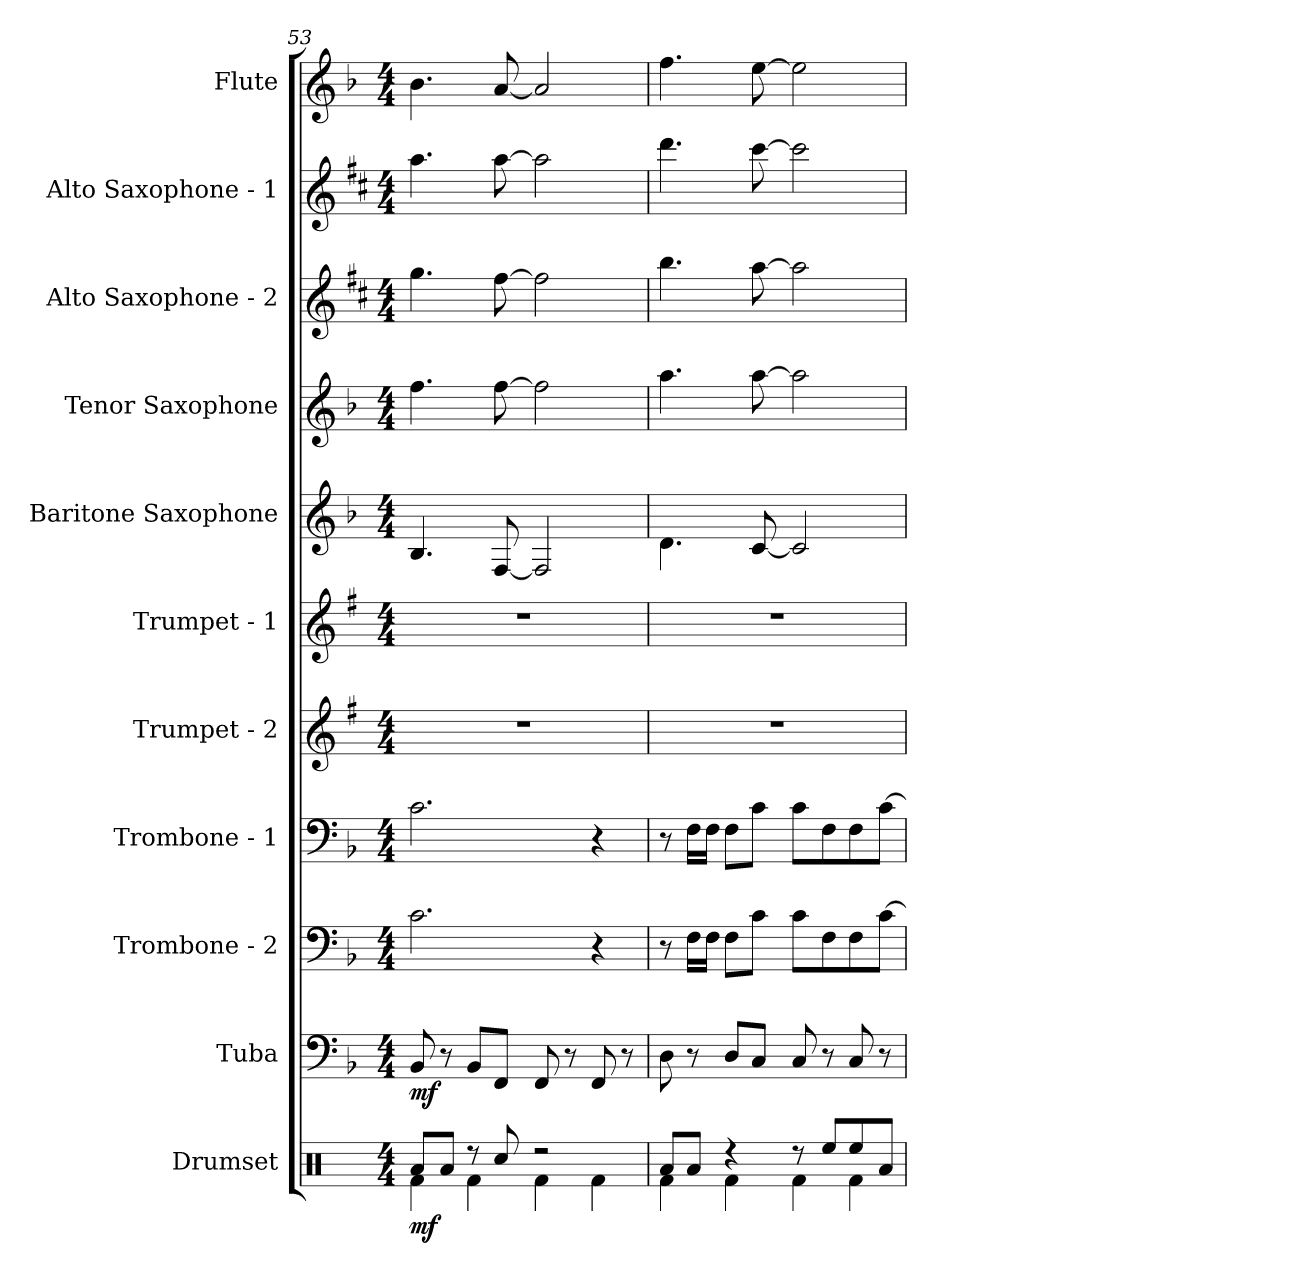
**kern	**dynam	**kern	**dynam	**kern	**kern	**kern	**kern	**kern	**kern	**kern	**kern	**kern
*part11	*part11	*part10	*part10	*part9	*part8	*part7	*part6	*part5	*part4	*part3	*part2	*part1
*staff11	*staff11	*staff10	*staff10	*staff9	*staff8	*staff7	*staff6	*staff5	*staff4	*staff3	*staff2	*staff1
*I"Drumset	*	*I"Tuba	*	*I"Trombone - 2	*I"Trombone - 1	*I"Trumpet - 2	*I"Trumpet - 1	*I"Baritone Saxophone	*I"Tenor Saxophone	*I"Alto Saxophone - 2	*I"Alto Saxophone - 1	*I"Flute
*I'Drs.	*	*I'Tba.	*	*I'Tbn. - 2	*I'Tbn. - 1	*I'Tpt.  - 2	*I'Tpt. - 1	*I'Bar. Sax.	*I'T. Sax.	*I'A. Sax. - 2	*I'A. Sax. - 1	*I'Fl.
*clefX	*	*clefF4	*	*clefF4	*clefF4	*clefG2	*clefG2	*clefG2	*clefG2	*clefG2	*clefG2	*clefG2
*	*	*	*	*	*	*ITrd1c2	*ITrd1c2	*ITrd12c21	*ITrd8c14	*ITrd5c9	*ITrd5c9	*
*k[]	*	*k[b-]	*	*k[b-]	*k[b-]	*k[b-]	*k[b-]	*k[b-]	*k[b-]	*k[b-]	*k[b-]	*k[b-]
*M4/4	*	*M4/4	*	*M4/4	*M4/4	*M4/4	*M4/4	*M4/4	*M4/4	*M4/4	*M4/4	*M4/4
=53	=53	=53	=53	=53	=53	=53	=53	=53	=53	=53	=53	=53
*^	*	*	*	*	*	*	*	*	*	*	*	*
!	!	!LO:DY:b	!	!LO:DY:b	!	!	!	!	!	!	!	!	!
8Ra/L	4Rf\	mf	8BB-/	mf	2.c\	2.c\	1r	1r	4.BB-/	4.f\	4.b-\	4.cc\	4.b-\
8Ra/J	.	.	8r	.	.	.	.	.	.	.	.	.	.
8r	4Rf\	.	8BB-/L	.	.	.	.	.	.	.	.	.	.
8Rcc/	.	.	8FF/J	.	.	.	.	.	[8FF/	[8f\	[8a\	[8cc\	[8a/
2r	4Rf\	.	8FF/	.	.	.	.	.	2FF/]	2f\]	2a\]	2cc\]	2a/]
.	.	.	8r	.	.	.	.	.	.	.	.	.	.
.	4Rf\	.	8FF/	.	4r	4r	.	.	.	.	.	.	.
.	.	.	8r	.	.	.	.	.	.	.	.	.	.
=54	=54	=54	=54	=54	=54	=54	=54	=54	=54	=54	=54	=54	=54
8Ra/L	4Rf\	.	8D\	.	8r	8r	1r	1r	4.D\	4.a\	4.dd\	4.ff\	4.ff\
8Ra/J	.	.	8r	.	16F\LL	16F\LL	.	.	.	.	.	.	.
.	.	.	.	.	16F\JJ	16F\JJ	.	.	.	.	.	.	.
4r	4Rf\	.	8D/L	.	8F\L	8F\L	.	.	.	.	.	.	.
.	.	.	8C/J	.	8c\J	8c\J	.	.	[8C/	[8a\	[8cc\	[8ee\	[8ee\
8r	4Rf\	.	8C/	.	8c\L	8c\L	.	.	2C/]	2a\]	2cc\]	2ee\]	2ee\]
8Ree/L	.	.	8r	.	8F\	8F\	.	.	.	.	.	.	.
8Ree/	4Rf\	.	8C/	.	8F\	8F\	.	.	.	.	.	.	.
8Ra/J	.	.	8r	.	[8c\J	[8c\J	.	.	.	.	.	.	.
*v	*v	*	*	*	*	*	*	*	*	*	*	*	*
=	=	=	=	=	=	=	=	=	=	=	=	=
*-	*-	*-	*-	*-	*-	*-	*-	*-	*-	*-	*-	*-
